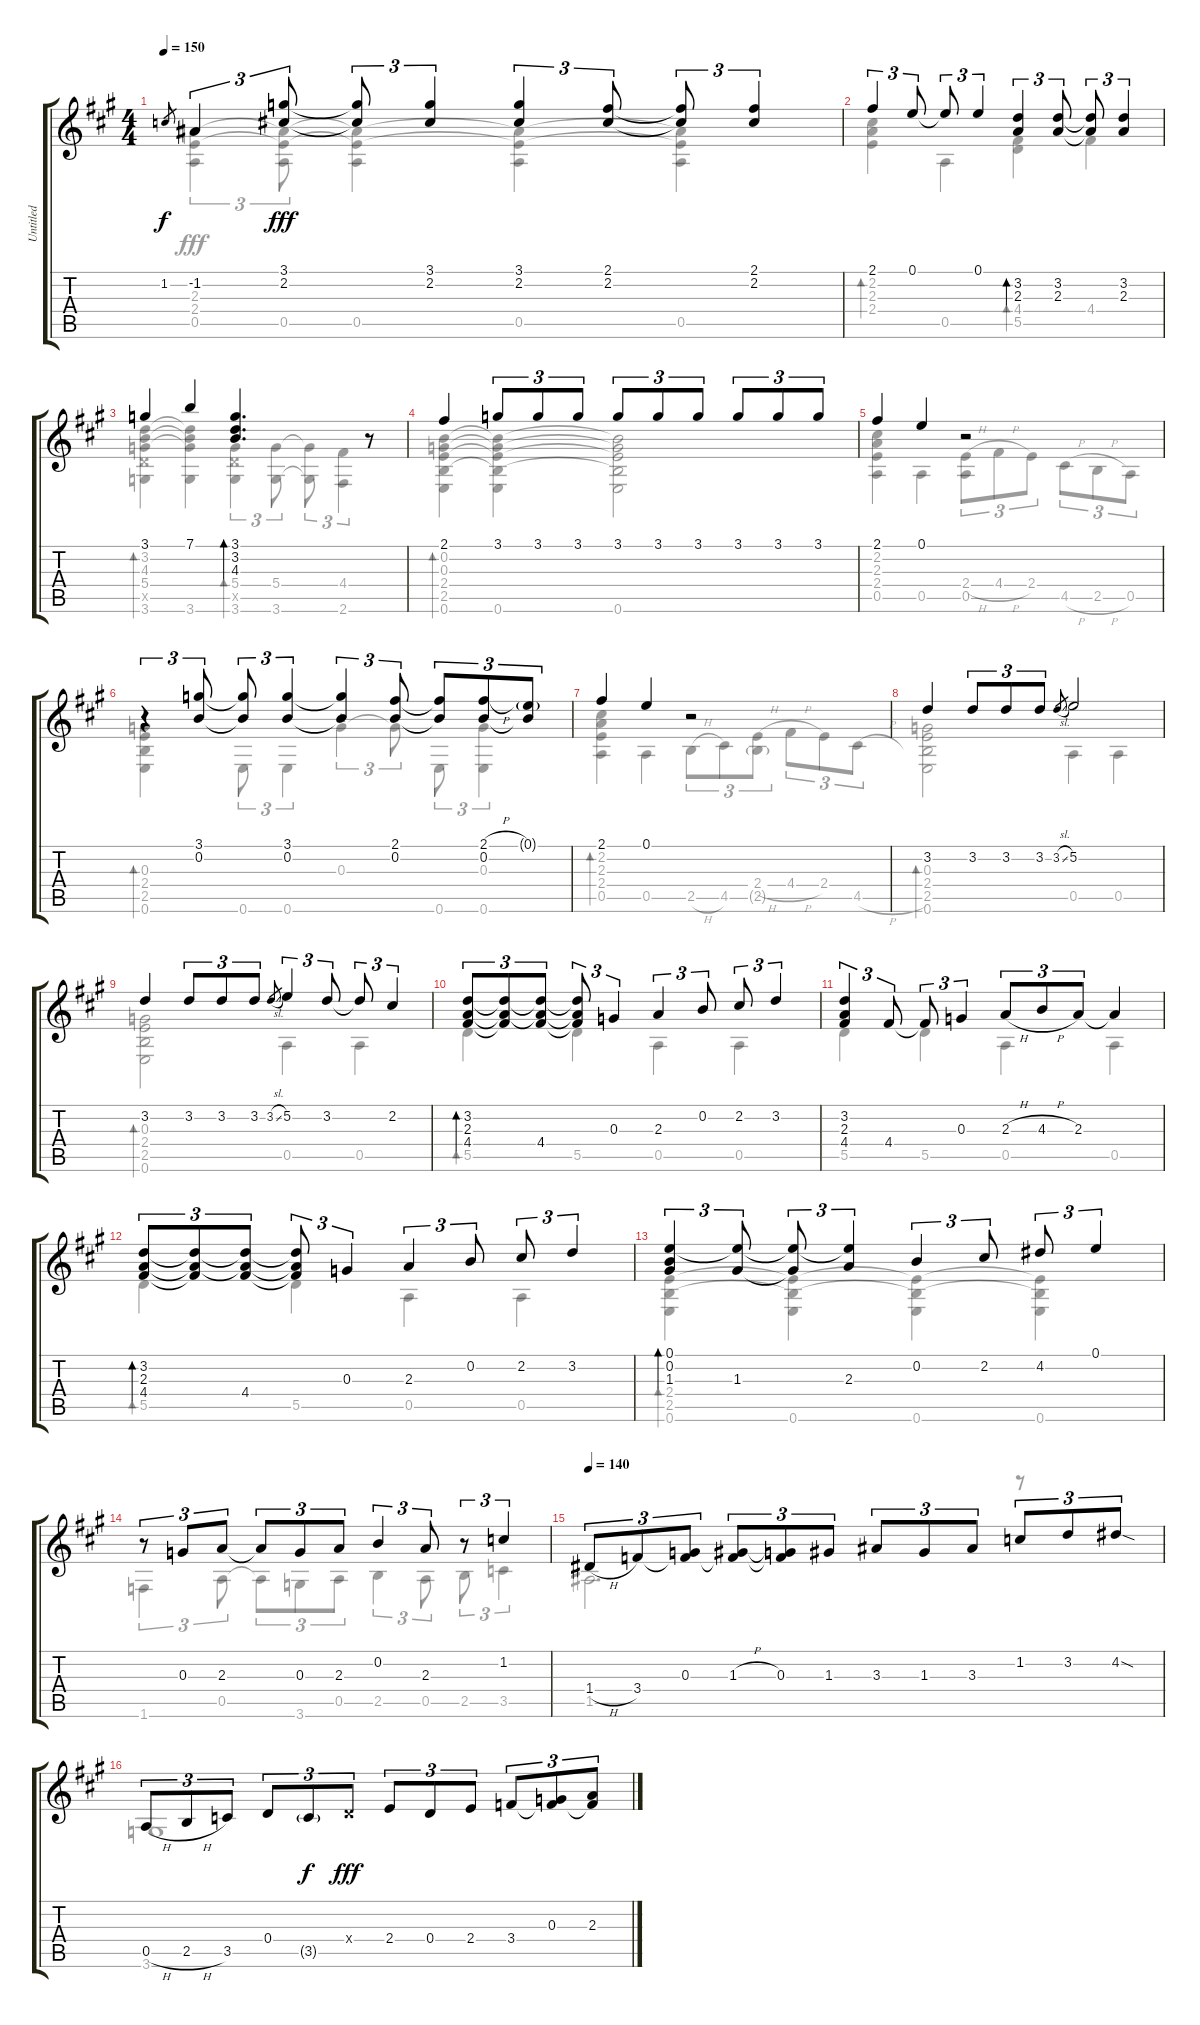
\track ("Untitled" "Untitled") {instrument acousticguitarnylon}
\staff {score tabs}
\tuning (E4 B3 G3 D3 A2 E2) {hide}
\voice
\ts (4 4)
\tempo 150
\clef g2
\ks a
1.2.8{gr dy f} -1.2.4{tu (3 2)} (3.1 2.2).8{tu (3 2) dy fff} (3.1{t} 2.2{t}).8{tu (3 2)} (3.1 2.2).4{tu (3 2)} (3.1 2.2).4{tu (3 2)} (2.1 2.2).8{tu (3 2)} (2.1{t} 2.2{t}).8{tu (3 2)} (2.1 2.2).4{tu (3 2)} |
2.1.4{tu (3 2)} 0.1.8{tu (3 2)} 0.1{t}.8{tu (3 2)} 0.1.4{tu (3 2)} (3.2 2.3).4{tu (3 2) bd 30} (3.2 2.3).8{tu (3 2)} (3.2{t} 2.3{t}).8{tu (3 2)} (3.2 2.3).4{tu (3 2)} |
3.1.4 7.1.4 (3.1 3.2 4.3).4{d bd 30} r.8 |
2.1.4 3.1.8{tu (3 2)} 3.1.8{tu (3 2)} 3.1.8{tu (3 2)} 3.1.8{tu (3 2)} 3.1.8{tu (3 2)} 3.1.8{tu (3 2)} 3.1.8{tu (3 2)} 3.1.8{tu (3 2)} 3.1.8{tu (3 2)} |
2.1.4 0.1.4 r.2 |
r.4{tu (3 2)} (3.1 0.2).8{tu (3 2)} (3.1{t} 0.2{t}).8{tu (3 2)} (3.1 0.2).4{tu (3 2)} (3.1{t} 0.2{t}).4{tu (3 2)} (2.1 0.2).8{tu (3 2)} (2.1{t} 0.2{t}).8{tu (3 2)} (2.1{h} 0.2).8{tu (3 2)} (0.1{g} 0.2{t}).8{tu (3 2)} |
2.1.4 0.1.4 r.2 |
3.2.4 3.2.8{tu (3 2)} 3.2.8{tu (3 2)} 3.2.8{tu (3 2)} 3.2{sl}.8{gr} 5.2.2 |
3.2.4 3.2.8{tu (3 2)} 3.2.8{tu (3 2)} 3.2.8{tu (3 2)} 3.2{sl}.8{gr} 5.2.4{tu (3 2)} 3.2.8{tu (3 2)} 3.2{t}.8{tu (3 2)} 2.2.4{tu (3 2)} |
(3.2 2.3 4.4).8{tu (3 2) bd 30} (3.2{t} 2.3{t} 4.4{t}).8{tu (3 2)} (3.2{t} 2.3{t} 4.4).8{tu (3 2)} (3.2{t} 2.3{t} 4.4{t}).8{tu (3 2)} 0.3.4{tu (3 2)} 2.3.4{tu (3 2)} 0.2.8{tu (3 2)} 2.2.8{tu (3 2)} 3.2.4{tu (3 2)} |
(3.2 2.3 4.4).4{tu (3 2)} 4.4.8{tu (3 2)} 4.4{t}.8{tu (3 2)} 0.3.4{tu (3 2)} 2.3{h}.8{tu (3 2)} 4.3{h}.8{tu (3 2)} 2.3.8{tu (3 2)} 2.3{t}.4 |
(3.2 2.3 4.4).8{tu (3 2) bd 30} (3.2{t} 2.3{t} 4.4{t}).8{tu (3 2)} (3.2{t} 2.3{t} 4.4).8{tu (3 2)} (3.2{t} 2.3{t} 4.4{t}).8{tu (3 2)} 0.3.4{tu (3 2)} 2.3.4{tu (3 2)} 0.2.8{tu (3 2)} 2.2.8{tu (3 2)} 3.2.4{tu (3 2)} |
(0.1 0.2 1.3).4{tu (3 2) bd 30} (0.1{t} 1.3).8{tu (3 2)} (0.1{t} 1.3{t}).8{tu (3 2)} (0.1{t} 2.3).4{tu (3 2)} 0.2.4{tu (3 2)} 2.2.8{tu (3 2)} 4.2.8{tu (3 2)} 0.1.4{tu (3 2)} |
r.8{tu (3 2)} 0.3.8{tu (3 2)} 2.3.8{tu (3 2)} 2.3{t}.8{tu (3 2)} 0.3.8{tu (3 2)} 2.3.8{tu (3 2)} 0.2.4{tu (3 2)} 2.3.8{tu (3 2)} r.8{tu (3 2)} 1.2.4{tu (3 2)} |
\tempo 140
1.4{h}.8{tu (3 2)} 3.4.8{tu (3 2)} (0.3 3.4{t}).8{tu (3 2)} (1.3{h} 3.4{t}).8{tu (3 2)} (0.3 3.4{t}).8{tu (3 2)} 1.3.8{tu (3 2)} 3.3.8{tu (3 2)} 1.3.8{tu (3 2)} 3.3.8{tu (3 2)} 1.2.8{tu (3 2)} 3.2.8{tu (3 2)} 4.2{sod}.8{tu (3 2)} |
0.5{h}.8{tu (3 2)} 2.5{h}.8{tu (3 2)} 3.5.8{tu (3 2)} 0.4.8{tu (3 2)} 3.5{g}.8{tu (3 2) dy f} 0.4{x}.8{tu (3 2) dy fff} 2.4.8{tu (3 2)} 0.4.8{tu (3 2)} 2.4.8{tu (3 2)} 3.4.8{tu (3 2)} (0.3 3.4{t}).8{tu (3 2)} (2.3 3.4{t}).8{tu (3 2)}
\voice
\clef g2
\ottava regular
\simile none
\ks a
(2.3 2.4 0.5).4{tu (3 2) dy fff} (2.3{t} 2.4{t} 0.5).8{tu (3 2)} (2.3{t} 2.4{t} 0.5).4 (2.3{t} 2.4{t} 0.5).4 (2.3{t} 2.4{t} 0.5).4 |
(2.2 2.3 2.4).4{bd 30} 0.5.4 (4.4 5.5).4{bd 30} 4.4.4 |
(3.2 4.3 5.4 5.5{x} 3.6).4{bd 30} (3.2{t} 4.3{t} 5.4{t} 3.6).4 (5.4 5.5{x} 3.6).4{tu (3 2) bd 30} (5.4 3.6).8{tu (3 2)} (5.4{t} 3.6{t}).8{tu (3 2)} (4.4 2.6).4{tu (3 2)} |
(0.2 0.3 2.4 2.5 0.6).4{bd 30} (0.2{t} 0.3{t} 2.4{t} 2.5{t} 0.6).4 (0.2{t} 0.3{t} 2.4{t} 2.5{t} 0.6).2 |
(2.2 2.3 2.4 0.5).4 0.5.4 (2.4{h} 0.5).8{tu (3 2)} 4.4{h}.8{tu (3 2)} 2.4.8{tu (3 2)} 4.5{h}.8{tu (3 2)} 2.5{h}.8{tu (3 2)} 0.5.8{tu (3 2)} |
(0.3 2.4 2.5 0.6).4{bd 30} 0.6.8{tu (3 2)} 0.6.4{tu (3 2)} 0.3{hac}.4{tu (3 2)} 0.3{t}.8{tu (3 2)} 0.6.8{tu (3 2)} (0.3 0.6).4{tu (3 2)} |
(2.2 2.3 2.4 0.5).4{bd 30} 0.5.4 2.5{h}.8{tu (3 2)} 4.5.8{tu (3 2)} (2.4{h} 2.5{g}).8{tu (3 2)} 4.4{h}.8{tu (3 2)} 2.4.8{tu (3 2)} 4.5{h}.8{tu (3 2)} |
(0.3 2.4 2.5 0.6).2{bd 30} 0.5.4 0.5.4 |
(0.3 2.4 2.5 0.6).2{bd 30} 0.5.4 0.5.4 |
5.5.4{bd 30} 5.5.4 0.5.4 0.5.4 |
5.5.4 5.5.4 0.5.4 0.5.4 |
5.5.4{bd 30} 5.5.4 0.5.4 0.5.4 |
(2.4 2.5 0.6).4{bd 30} (2.4{t} 2.5{t} 0.6).4 (2.4{t} 2.5{t} 0.6).4 (2.4{t} 2.5{t} 0.6).4 |
1.6.4{tu (3 2)} 0.5.8{tu (3 2)} 0.5{t}.8{tu (3 2)} 3.6.8{tu (3 2)} 0.5.8{tu (3 2)} 2.5.4{tu (3 2)} 0.5.8{tu (3 2)} 2.5.8{tu (3 2)} 3.5.4{tu (3 2)} |
1.5.2{d} r.8 |
3.6.1
